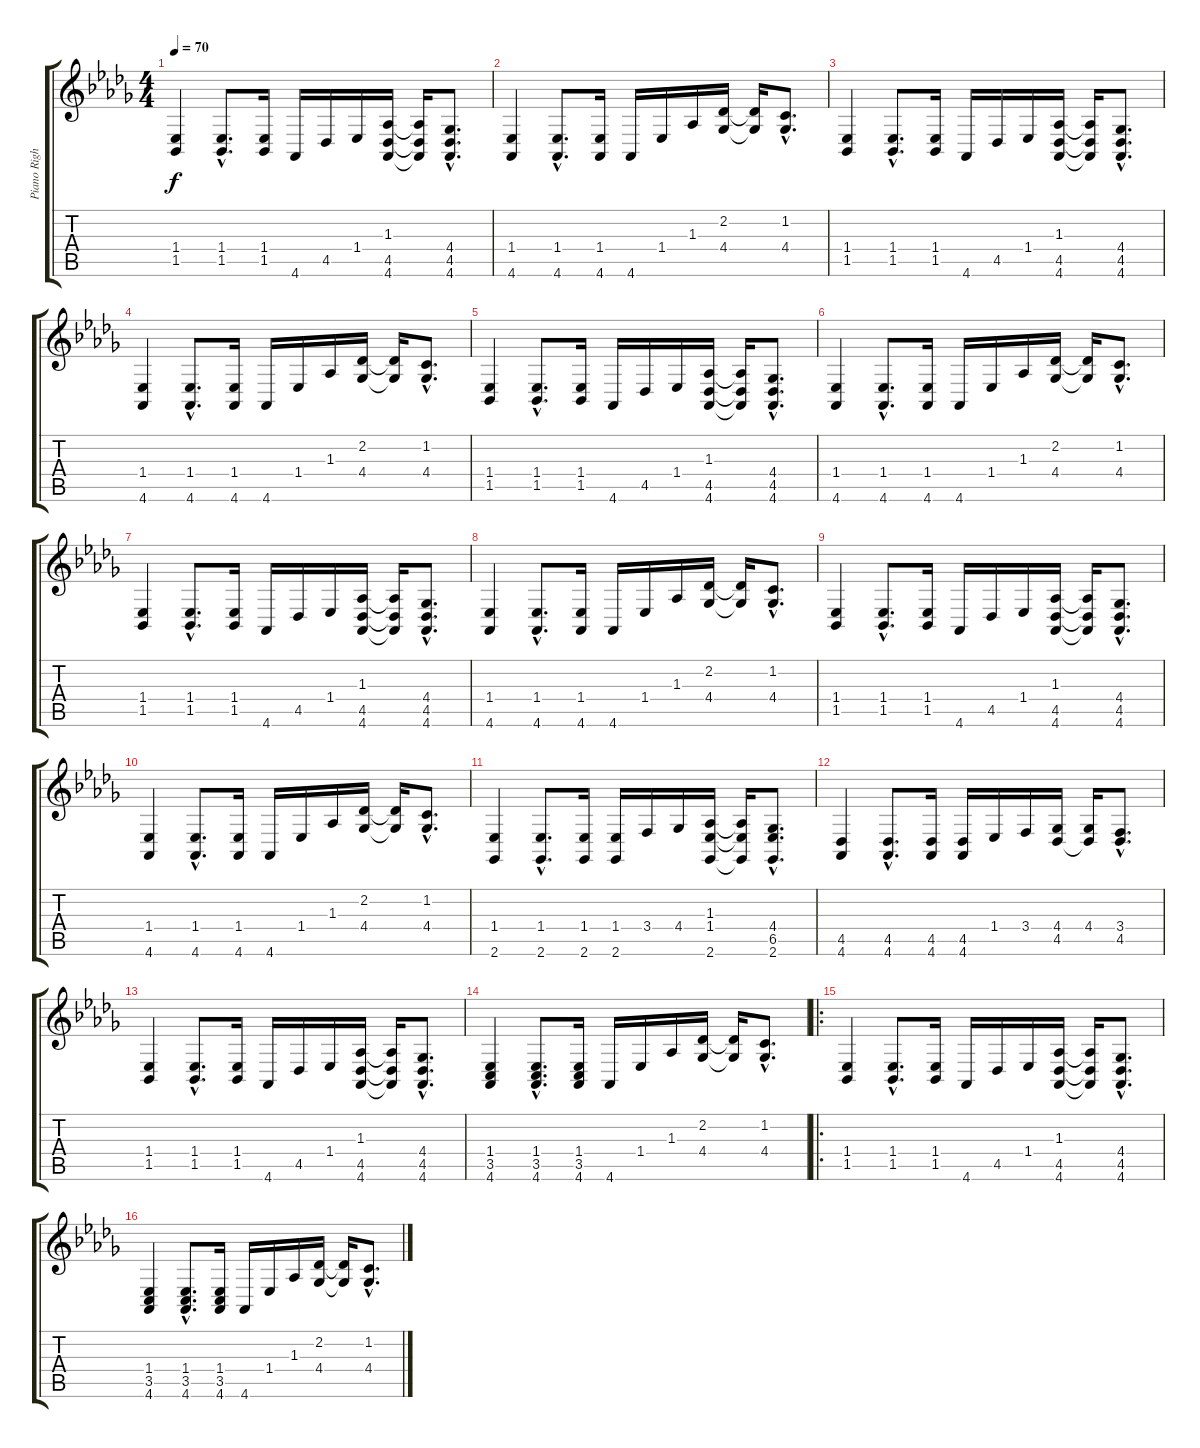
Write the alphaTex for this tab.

\track ("Piano Right" "Piano Righ") {instrument acousticgrandpiano}
\staff {score tabs}
\tuning (E4 B3 G3 D3 A2 E2) {hide}
\ts (4 4)
\tempo 70
\clef g2
\ks db
(1.4 1.5).4{dy f instrument acousticgrandpiano} (1.4{hac} 1.5{hac}).8{d} (1.4 1.5).16 4.6.16 4.5.16 1.4.16 (1.3 4.5 4.6).16 (1.3{t} 4.5{t} 4.6{t}).16 (4.4{hac} 4.5{hac} 4.6{hac}).8{d} |
(1.4 4.6).4 (1.4{hac} 4.6{hac}).8{d} (1.4 4.6).16 4.6.16 1.4.16 1.3.16 (2.2 4.4).16 (2.2{t} 4.4{t}).16 (1.2{hac} 4.4{hac}).8{d} |
(1.4 1.5).4 (1.4{hac} 1.5{hac}).8{d} (1.4 1.5).16 4.6.16 4.5.16 1.4.16 (1.3 4.5 4.6).16 (1.3{t} 4.5{t} 4.6{t}).16 (4.4{hac} 4.5{hac} 4.6{hac}).8{d} |
(1.4 4.6).4 (1.4{hac} 4.6{hac}).8{d} (1.4 4.6).16 4.6.16 1.4.16 1.3.16 (2.2 4.4).16 (2.2{t} 4.4{t}).16 (1.2{hac} 4.4{hac}).8{d} |
(1.4 1.5).4 (1.4{hac} 1.5{hac}).8{d} (1.4 1.5).16 4.6.16 4.5.16 1.4.16 (1.3 4.5 4.6).16 (1.3{t} 4.5{t} 4.6{t}).16 (4.4{hac} 4.5{hac} 4.6{hac}).8{d} |
(1.4 4.6).4 (1.4{hac} 4.6{hac}).8{d} (1.4 4.6).16 4.6.16 1.4.16 1.3.16 (2.2 4.4).16 (2.2{t} 4.4{t}).16 (1.2{hac} 4.4{hac}).8{d} |
(1.4 1.5).4 (1.4{hac} 1.5{hac}).8{d} (1.4 1.5).16 4.6.16 4.5.16 1.4.16 (1.3 4.5 4.6).16 (1.3{t} 4.5{t} 4.6{t}).16 (4.4{hac} 4.5{hac} 4.6{hac}).8{d} |
(1.4 4.6).4 (1.4{hac} 4.6{hac}).8{d} (1.4 4.6).16 4.6.16 1.4.16 1.3.16 (2.2 4.4).16 (2.2{t} 4.4{t}).16 (1.2{hac} 4.4{hac}).8{d} |
(1.4 1.5).4 (1.4{hac} 1.5{hac}).8{d} (1.4 1.5).16 4.6.16 4.5.16 1.4.16 (1.3 4.5 4.6).16 (1.3{t} 4.5{t} 4.6{t}).16 (4.4{hac} 4.5{hac} 4.6{hac}).8{d} |
(1.4 4.6).4 (1.4{hac} 4.6{hac}).8{d} (1.4 4.6).16 4.6.16 1.4.16 1.3.16 (2.2 4.4).16 (2.2{t} 4.4{t}).16 (1.2{hac} 4.4{hac}).8{d} |
(1.4 2.6).4 (1.4{hac} 2.6{hac}).8{d} (1.4 2.6).16 (1.4 2.6).16 3.4.16 4.4.16 (1.3 1.4 2.6).16 (1.3{t} 1.4{t} 2.6{t}).16 (4.4{hac} 6.5{hac} 2.6{hac}).8{d} |
(4.5 4.6).4 (4.5{hac} 4.6{hac}).8{d} (4.5 4.6).16 (4.5 4.6).16 1.4.16 3.4.16 (4.4 4.5).16 (4.4 4.5{t}).16 (3.4{hac} 4.5{hac}).8{d} |
(1.4 1.5).4 (1.4{hac} 1.5{hac}).8{d} (1.4 1.5).16 4.6.16 4.5.16 1.4.16 (1.3 4.5 4.6).16 (1.3{t} 4.5{t} 4.6{t}).16 (4.4{hac} 4.5{hac} 4.6{hac}).8{d} |
(1.4 3.5 4.6).4 (1.4{hac} 3.5{hac} 4.6{hac}).8{d} (1.4 3.5 4.6).16 4.6.16 1.4.16 1.3.16 (2.2 4.4).16 (2.2{t} 4.4{t}).16 (1.2{hac} 4.4{hac}).8{d} |
\ro
(1.4 1.5).4 (1.4{hac} 1.5{hac}).8{d} (1.4 1.5).16 4.6.16 4.5.16 1.4.16 (1.3 4.5 4.6).16 (1.3{t} 4.5{t} 4.6{t}).16 (4.4{hac} 4.5{hac} 4.6{hac}).8{d} |
(1.4 3.5 4.6).4 (1.4{hac} 3.5{hac} 4.6{hac}).8{d} (1.4 3.5 4.6).16 4.6.16 1.4.16 1.3.16 (2.2 4.4).16 (2.2{t} 4.4{t}).16 (1.2{hac} 4.4{hac}).8{d}
